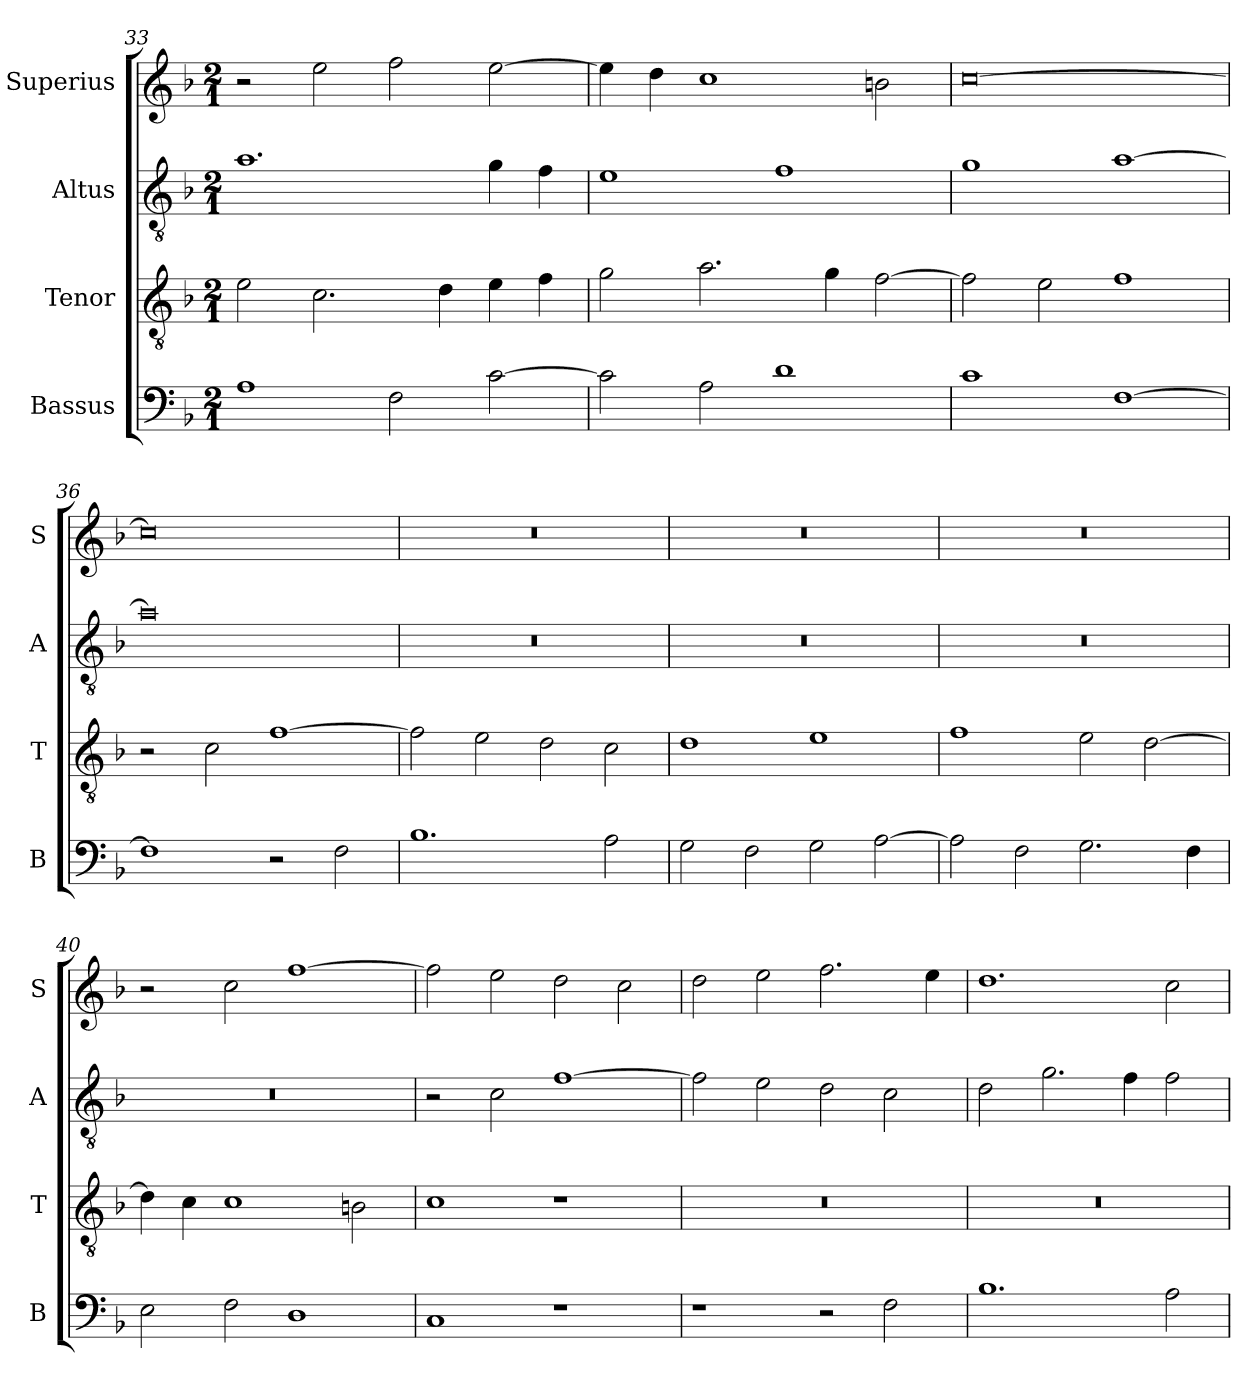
**kern	**kern	**kern	**kern
*part4	*part3	*part2	*part1
*staff4	*staff3	*staff2	*staff1
*I"Bassus	*I"Tenor	*I"Altus	*I"Superius
*I'B	*I'T	*I'A	*I'S
*clefF4	*clefGv2	*clefGv2	*clefG2
*k[b-]	*k[b-]	*k[b-]	*k[b-]
*F:	*F:	*F:	*F:
*M2/1	*M2/1	*M2/1	*M2/1
=33	=33	=33	=33
1A	2e	1.a	2r
.	2.c	.	2ee
2F	.	.	2ff
.	4d	.	.
[2c	4e	4g	[2ee
.	4f	4f	.
=34	=34	=34	=34
2c]	2g	1e	4ee]
.	.	.	4dd
2A	2.a	.	1cc
1d	.	1f	.
.	4g	.	.
.	[2f	.	2bn
=35	=35	=35	=35
1c	2f]	1g	[0cc
.	2e	.	.
[1F	1f	[1a	.
=36	=36	=36	=36
1F]	2r	0a]	0cc]
.	2c	.	.
2r	[1f	.	.
2F	.	.	.
=37	=37	=37	=37
1.B-	2f]	0r	0r
.	2e	.	.
.	2d	.	.
2A	2c	.	.
=38	=38	=38	=38
2G	1d	0r	0r
2F	.	.	.
2G	1e	.	.
[2A	.	.	.
=39	=39	=39	=39
2A]	1f	0r	0r
2F	.	.	.
2.G	2e	.	.
.	[2d	.	.
4F	.	.	.
=40	=40	=40	=40
2E	4d]	0r	2r
.	4c	.	.
2F	1c	.	2cc
1D	.	.	[1ff
.	2Bn	.	.
=41	=41	=41	=41
1C	1c	2r	2ff]
.	.	2c	2ee
1r	1r	[1f	2dd
.	.	.	2cc
=42	=42	=42	=42
1r	0r	2f]	2dd
.	.	2e	2ee
2r	.	2d	2.ff
2F	.	2c	.
.	.	.	4ee
=43	=43	=43	=43
1.B-	0r	2d	1.dd
.	.	2.g	.
.	.	4f	.
2A	.	2f	2cc
=	=	=	=
*-	*-	*-	*-
